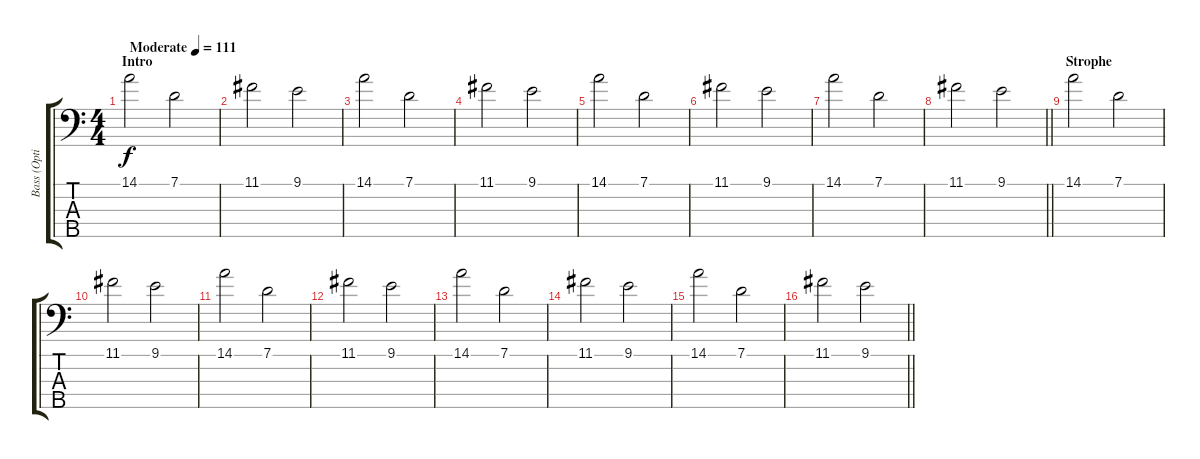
\track ("Bass (Optional)" "Bass (Opti") {mute instrument electricbassfinger}
\staff {score tabs}
\tuning (G2 D2 A1 E1 B0) {hide}
\ts (4 4)
\section ("" "Intro")
\tempo (111 "Moderate")
\clef f4
\ks c
14.1.2{dy f instrument electricbassfinger} 7.1.2 |
11.1.2 9.1.2 |
14.1.2 7.1.2 |
11.1.2 9.1.2 |
14.1.2 7.1.2 |
11.1.2 9.1.2 |
14.1.2 7.1.2 |
\barLineRight lightlight
11.1.2 9.1.2 |
\section ("" "Strophe")
14.1.2 7.1.2 |
11.1.2 9.1.2 |
14.1.2 7.1.2 |
11.1.2 9.1.2 |
14.1.2 7.1.2 |
11.1.2 9.1.2 |
14.1.2 7.1.2 |
\barLineRight lightlight
11.1.2 9.1.2
